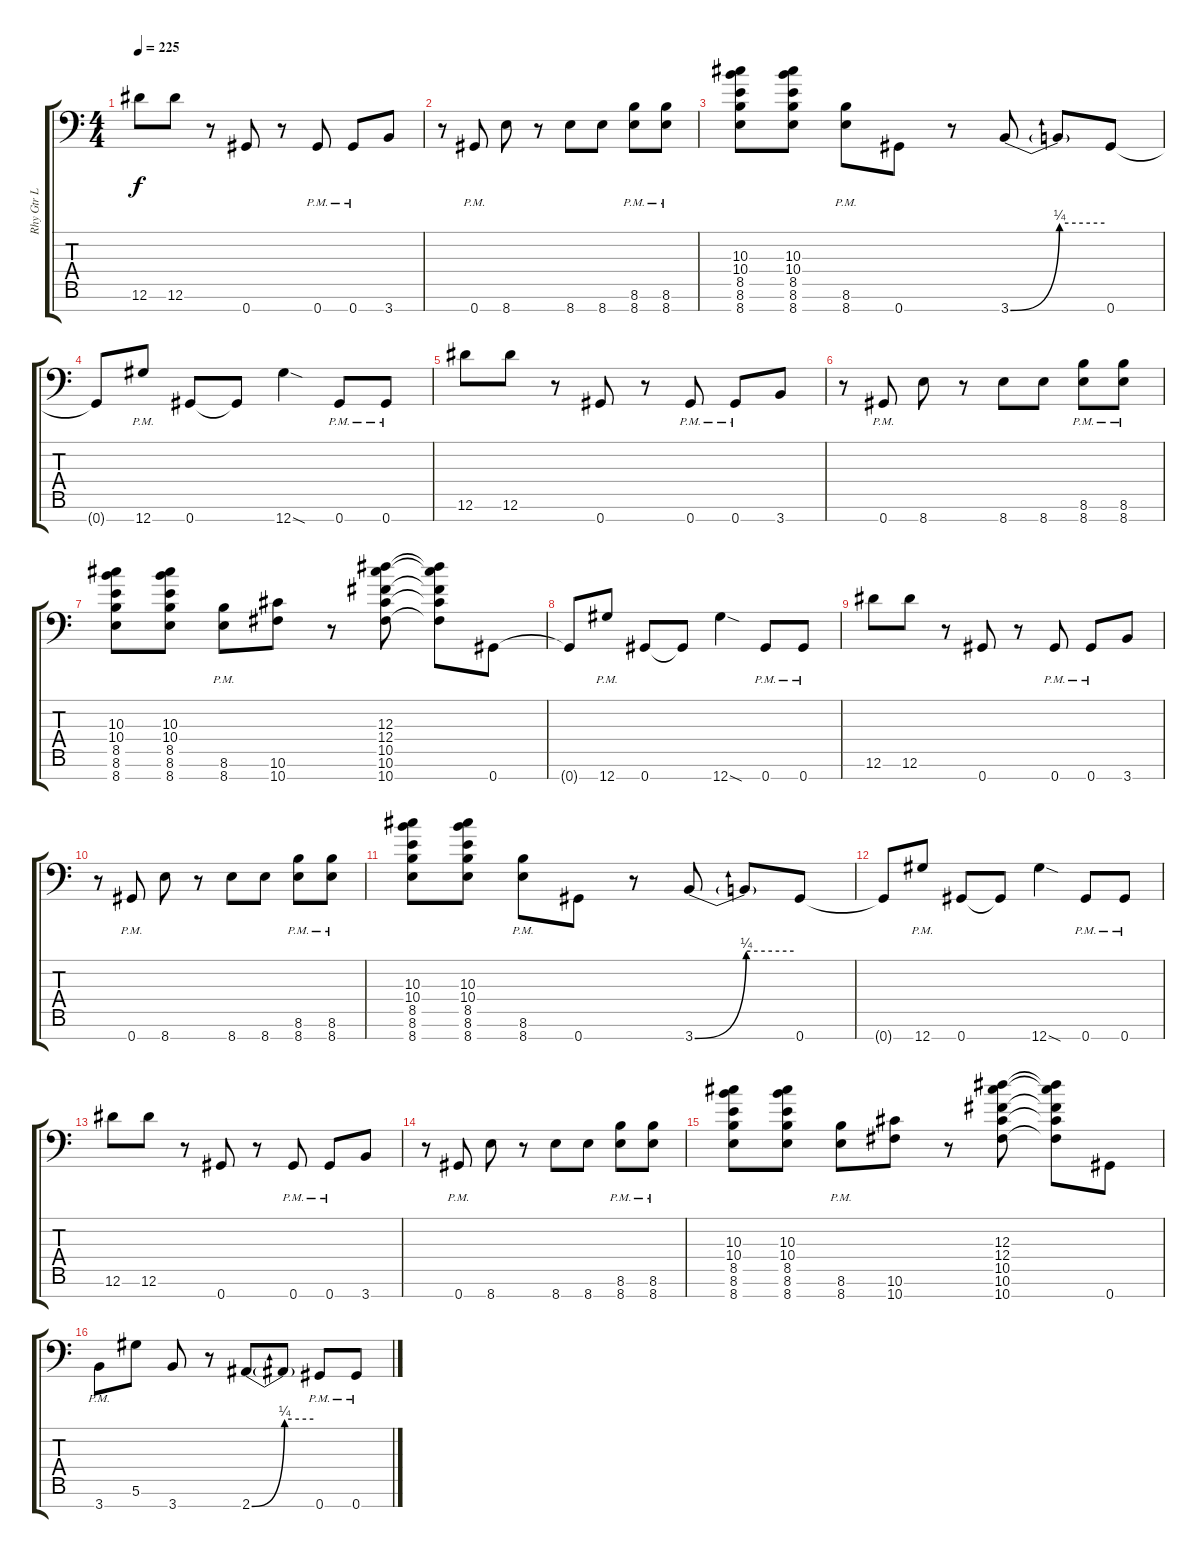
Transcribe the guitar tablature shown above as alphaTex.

\track ("Rhy Gtr L" "Rhy Gtr L") {instrument overdrivenguitar}
\staff {score tabs}
\tuning (Db4 Ab3 Eb3 Db3 Ab2 Eb2 Ab1) {hide}
\ts (4 4)
\tempo 225
\clef f4
\ks c
12.6.8{dy f} 12.6.8 r.8 0.7.8 r.8 0.7{pm}.8 0.7{pm}.8 3.7.8 |
r.8 0.7{pm}.8 8.7.8 r.8 8.7.8 8.7.8 (8.6{pm} 8.7{pm}).8 (8.6{pm} 8.7{pm}).8 |
(10.3 10.4 8.5 8.6 8.7).8 (10.3 10.4 8.5 8.6 8.7).8 (8.6{pm} 8.7{pm}).8 0.7.8 r.8 3.7{be (bend 0 0 60 1)}.8 3.7{be (hold 0 1 60 1) t}.8 0.7.8 |
0.7{t}.8 12.7{pm}.8 0.7.8 0.7{t}.8 12.7{sod}.4 0.7{pm}.8 0.7{pm}.8 |
12.6.8 12.6.8 r.8 0.7.8 r.8 0.7{pm}.8 0.7{pm}.8 3.7.8 |
r.8 0.7{pm}.8 8.7.8 r.8 8.7.8 8.7.8 (8.6{pm} 8.7{pm}).8 (8.6{pm} 8.7{pm}).8 |
(10.3 10.4 8.5 8.6 8.7).8 (10.3 10.4 8.5 8.6 8.7).8 (8.6{pm} 8.7{pm}).8 (10.6 10.7).8 r.8 (12.3 12.4 10.5 10.6 10.7).8 (12.3{t} 12.4{t} 10.5{t} 10.6{t} 10.7{t}).8 0.7.8 |
0.7{t}.8 12.7{pm}.8 0.7.8 0.7{t}.8 12.7{sod}.4 0.7{pm}.8 0.7{pm}.8 |
12.6.8 12.6.8 r.8 0.7.8 r.8 0.7{pm}.8 0.7{pm}.8 3.7.8 |
r.8 0.7{pm}.8 8.7.8 r.8 8.7.8 8.7.8 (8.6{pm} 8.7{pm}).8 (8.6{pm} 8.7{pm}).8 |
(10.3 10.4 8.5 8.6 8.7).8 (10.3 10.4 8.5 8.6 8.7).8 (8.6{pm} 8.7{pm}).8 0.7.8 r.8 3.7{be (bend 0 0 60 1)}.8 3.7{be (hold 0 1 60 1) t}.8 0.7.8 |
0.7{t}.8 12.7{pm}.8 0.7.8 0.7{t}.8 12.7{sod}.4 0.7{pm}.8 0.7{pm}.8 |
12.6.8 12.6.8 r.8 0.7.8 r.8 0.7{pm}.8 0.7{pm}.8 3.7.8 |
r.8 0.7{pm}.8 8.7.8 r.8 8.7.8 8.7.8 (8.6{pm} 8.7{pm}).8 (8.6{pm} 8.7{pm}).8 |
(10.3 10.4 8.5 8.6 8.7).8 (10.3 10.4 8.5 8.6 8.7).8 (8.6{pm} 8.7{pm}).8 (10.6 10.7).8 r.8 (12.3 12.4 10.5 10.6 10.7).8 (12.3{t} 12.4{t} 10.5{t} 10.6{t} 10.7{t}).8 0.7.8 |
3.7{pm}.8 5.6.8 3.7.8 r.8 2.7{be (bend 0 0 60 1)}.8 2.7{be (hold 0 1 60 1) t}.8 0.7{pm}.8 0.7{pm}.8
